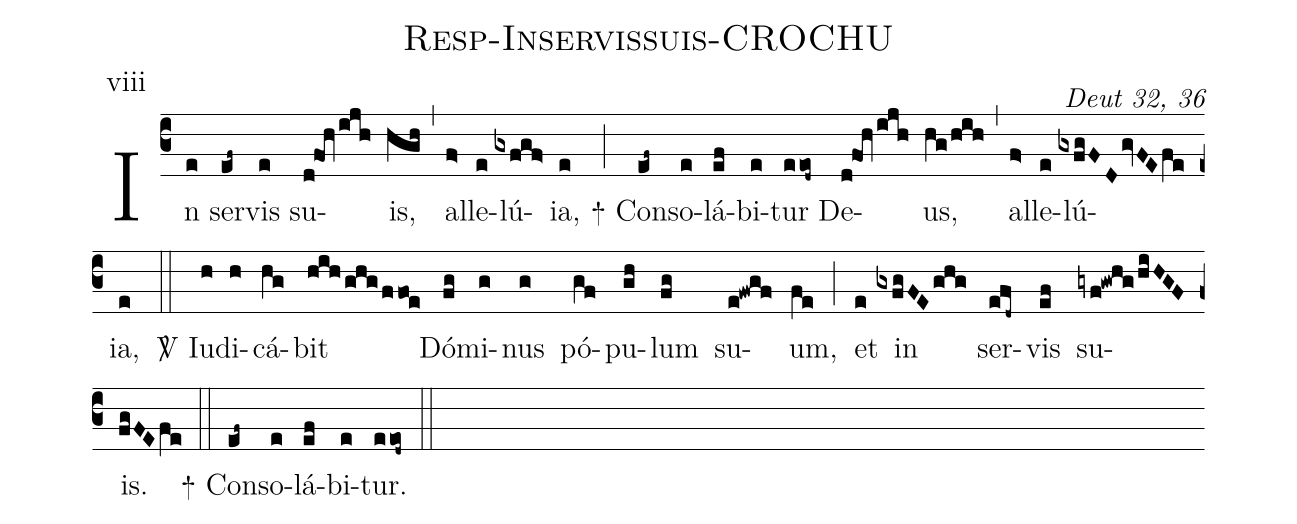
name: Resp-Inservissuis-CROCHU;
commentary: Deut 32, 36;
annotation: viii;
%%
(c3) In(e) ser(ef~)vis(e) su(d!foh/ijh)is,(hgh) (,)
al(f>)le(e)lú(gxfgf>)ia,(e) (;)
<sp>+</sp> Con(ef~)so(e)lá(ef)bi(e)tur(eeod~) De(d!foh/ijh)us,(hg/hih) (,)
al(f>)le(e)lú(gxfgFD/gvFEfe)ia,(e) (::)
<sp>V/</sp> Iu(h)di(h)cá(hg)bit(hih/ghgffoe) Dó(fg)mi(g)nus(g) pó(gf)pu(gh)lum(fg) su(e!fwgf)um,(fe) (;)
et(e) in(gxfgFEghg) ser(efd~)vis(ef) su(gyf!gwhg/hiHGF)is.(fgFEfe) (::)
<sp>+</sp> Con(ef~)so(e)lá(ef)bi(e)tur.(eeod~) (::)
